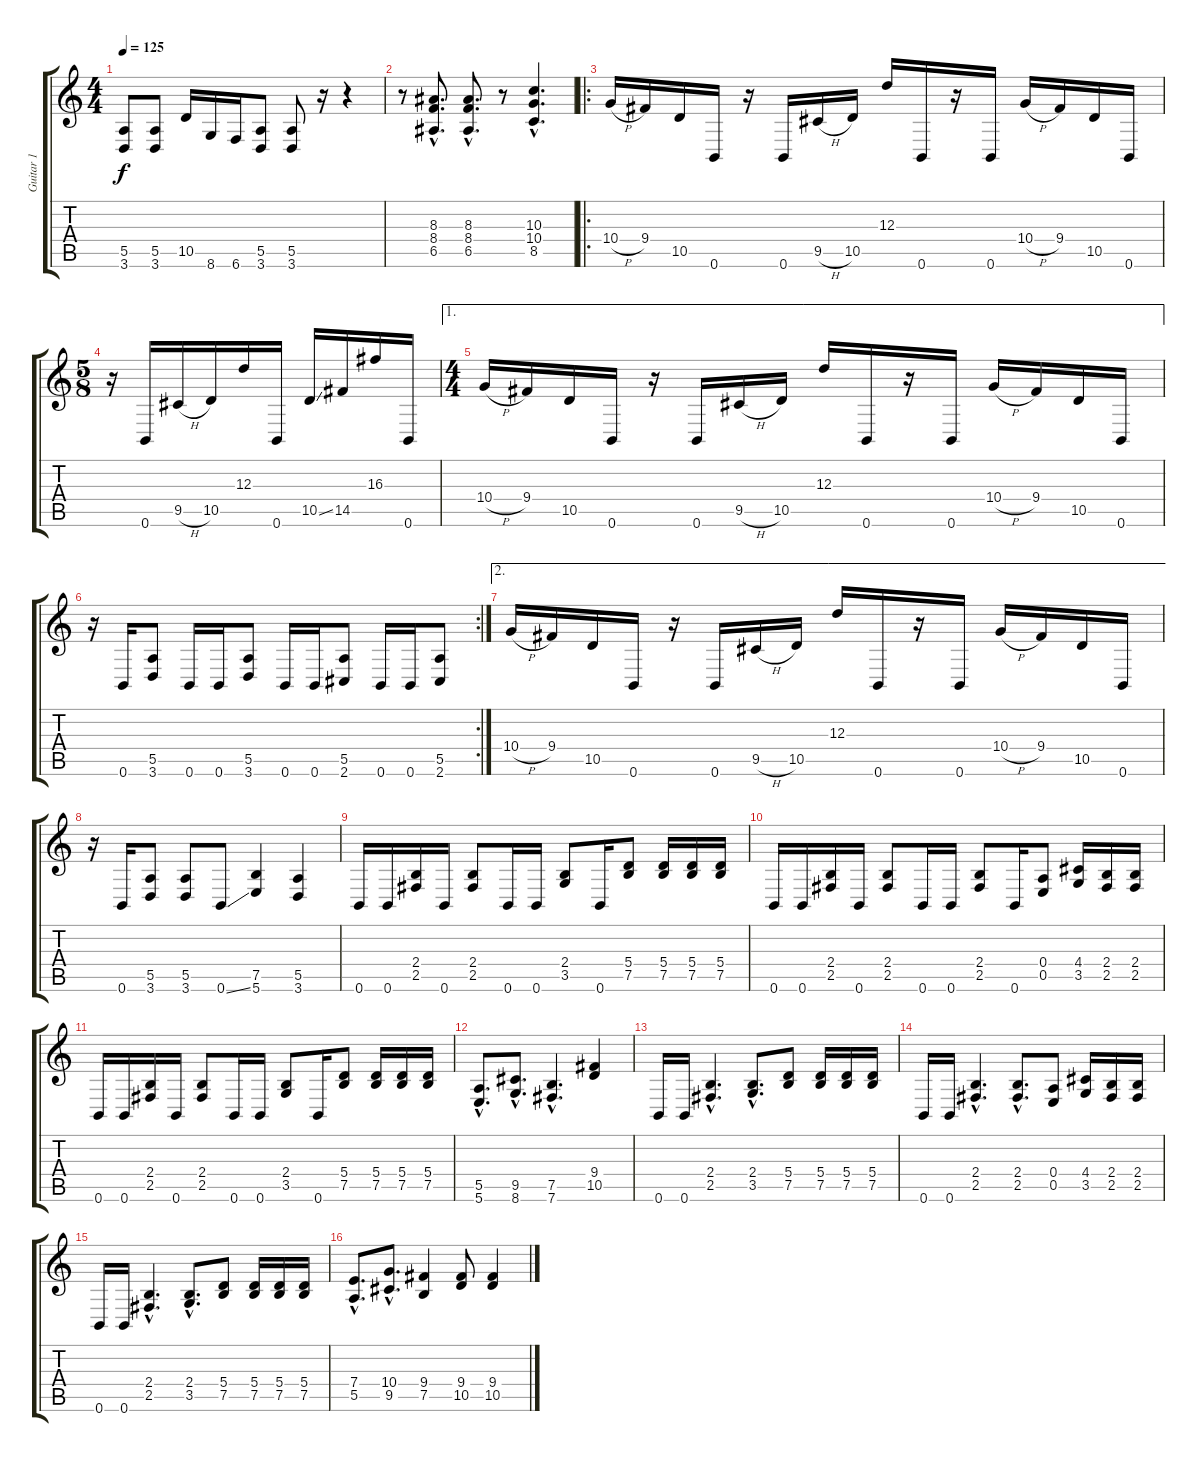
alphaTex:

\track ("Guitar 1" "Guitar 1") {instrument distortionguitar}
\staff {score tabs}
\tuning (B3 Gb3 D3 A2 E2 B1) {hide}
\ts (4 4)
\tempo 125
\clef g2
\ks c
(5.5 3.6).8{dy f} (5.5 3.6).8 10.5.16 8.6.16 6.6.16 (5.5 3.6).8 (5.5 3.6).8 r.16 r.4 |
r.8 (8.3{hac} 8.4{hac} 6.5{hac}).8{d} (8.3{hac} 8.4{hac} 6.5{hac}).8{d} r.8 (10.3{hac} 10.4{hac} 8.5{hac}).4{d} |
\ro
10.4{h}.16 9.4.16 10.5.16 0.6.16 r.16 0.6.16 9.5{h}.16 10.5.16 12.3.16 0.6.16 r.16 0.6.16 10.4{h}.16 9.4.16 10.5.16 0.6.16 |
\ts (5 8)
r.16 0.6.16 9.5{h}.16 10.5.16 12.3.16 0.6.16 10.5{ss}.16 14.5.16 16.3.16 0.6.16 |
\ae 1
\ts (4 4)
10.4{h}.16 9.4.16 10.5.16 0.6.16 r.16 0.6.16 9.5{h}.16 10.5.16 12.3.16 0.6.16 r.16 0.6.16 10.4{h}.16 9.4.16 10.5.16 0.6.16 |
\rc 2
r.16 0.6.16 (5.5 3.6).8 0.6.16 0.6.16 (5.5 3.6).8 0.6.16 0.6.16 (5.5 2.6).8 0.6.16 0.6.16 (5.5 2.6).8 |
\ae 2
10.4{h}.16 9.4.16 10.5.16 0.6.16 r.16 0.6.16 9.5{h}.16 10.5.16 12.3.16 0.6.16 r.16 0.6.16 10.4{h}.16 9.4.16 10.5.16 0.6.16 |
r.16 0.6.16 (5.5 3.6).8 (5.5 3.6).8 0.6{ss}.8 (7.5 5.6).4 (5.5 3.6).4 |
0.6.16 0.6.16 (2.4 2.5).16 0.6.16 (2.4 2.5).8 0.6.16 0.6.16 (2.4 3.5).8 0.6.16 (5.4 7.5).8 (5.4 7.5).16 (5.4 7.5).16 (5.4 7.5).16 |
0.6.16 0.6.16 (2.4 2.5).16 0.6.16 (2.4 2.5).8 0.6.16 0.6.16 (2.4 2.5).8 0.6.16 (0.4 0.5).8 (4.4 3.5).16 (2.4 2.5).16 (2.4 2.5).16 |
0.6.16 0.6.16 (2.4 2.5).16 0.6.16 (2.4 2.5).8 0.6.16 0.6.16 (2.4 3.5).8 0.6.16 (5.4 7.5).8 (5.4 7.5).16 (5.4 7.5).16 (5.4 7.5).16 |
(5.5{hac} 5.6{hac}).8{d} (9.5{hac} 8.6{hac}).8{d} (7.5{hac} 7.6{hac}).4{d} (9.4 10.5).4 |
0.6.16 0.6.16 (2.4{hac} 2.5{hac}).4{d} (2.4{hac} 3.5{hac}).8{d} (5.4 7.5).8 (5.4 7.5).16 (5.4 7.5).16 (5.4 7.5).16 |
0.6.16 0.6.16 (2.4{hac} 2.5{hac}).4{d} (2.4{hac} 2.5{hac}).8{d} (0.4 0.5).8 (4.4 3.5).16 (2.4 2.5).16 (2.4 2.5).16 |
0.6.16 0.6.16 (2.4{hac} 2.5{hac}).4{d} (2.4{hac} 3.5{hac}).8{d} (5.4 7.5).8 (5.4 7.5).16 (5.4 7.5).16 (5.4 7.5).16 |
(7.4{hac} 5.5{hac}).8{d} (10.4{hac} 9.5{hac}).8{d} (9.4 7.5).4 (9.4 10.5).8 (9.4 10.5).4
